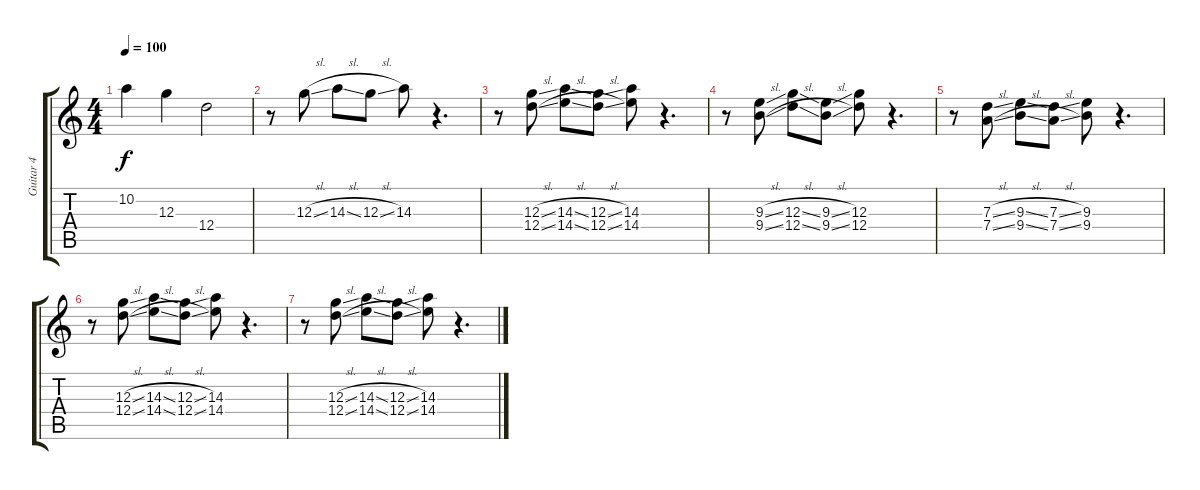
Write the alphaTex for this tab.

\track ("Guitar 4" "Guitar 4") {instrument distortionguitar bank 255}
\staff {score tabs}
\tuning (E4 B3 G3 D3 A2 E2) {hide}
\ts (4 4)
\tempo 100
\clef g2
\ks c
10.2.4{dy f} 12.3.4 12.4.2 |
r.8 12.3{sl}.8 14.3{sl}.8 12.3{sl}.8 14.3.8 r.4{d} |
r.8 (12.3{sl} 12.4{sl}).8 (14.3{sl} 14.4{sl}).8 (12.3{sl} 12.4{sl}).8 (14.3 14.4).8 r.4{d} |
r.8 (9.3{sl} 9.4{sl}).8 (12.3{sl} 12.4{sl}).8 (9.3{sl} 9.4{sl}).8 (12.3 12.4).8 r.4{d} |
r.8 (7.3{sl} 7.4{sl}).8 (9.3{sl} 9.4{sl}).8 (7.3{sl} 7.4{sl}).8 (9.3 9.4).8 r.4{d} |
r.8 (12.3{sl} 12.4{sl}).8 (14.3{sl} 14.4{sl}).8 (12.3{sl} 12.4{sl}).8 (14.3 14.4).8 r.4{d} |
r.8 (12.3{sl} 12.4{sl}).8 (14.3{sl} 14.4{sl}).8 (12.3{sl} 12.4{sl}).8 (14.3 14.4).8 r.4{d}
